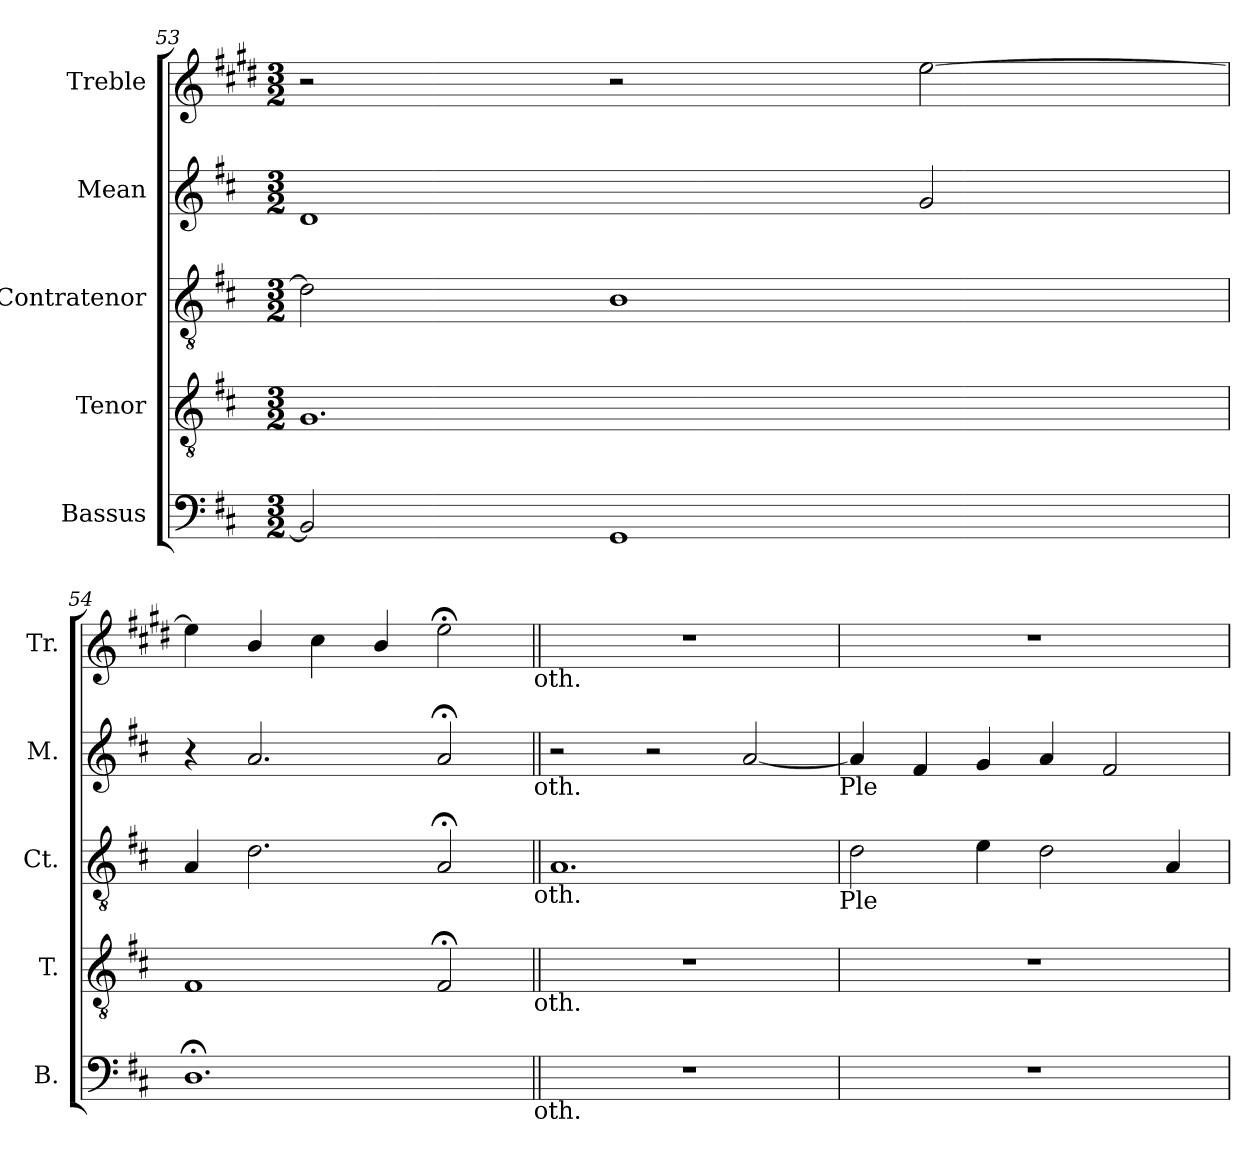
**kern	**kern	**kern	**kern	**kern
*part5	*part4	*part3	*part2	*part1
*staff5	*staff4	*staff3	*staff2	*staff1
*I"Bassus	*I"Tenor	*I"Contratenor	*I"Mean	*I"Treble
*I'B.	*I'T.	*I'Ct.	*I'M.	*I'Tr.
!!LO:PB:g=z
*clefF4	*clefGv2	*clefGv2	*clefG2	*clefG2
*ITrd7c12	*	*	*	*ITrd1c2
*k[f#c#]	*k[f#c#]	*k[f#c#]	*k[f#c#]	*k[f#c#]
*D:	*D:	*D:	*D:	*D:
*M3/2	*M3/2	*M3/2	*M3/2	*M3/2
=53	=53	=53	=53	=53
2BBB/]	1.G	2d\]	1d	2r
1GGG	.	1B	.	2r
.	.	.	2g/	[>2dd\
=54	=54	=54	=54	=54
1.DD;<	1F#	4A/	4r	4dd\]
.	.	2.d\	2.a/	4a/
.	.	.	.	4b\
.	.	.	.	4a/
.	2F#;/	2A;/	2a;/	2dd;<\
!	!	!	!	!LO:TX:b:t=oth.
!	!	!	!LO:TX:b:t=oth.	!
!	!	!LO:TX:b:t=oth.	!	!
!	!LO:TX:b:t=oth.	!	!	!
!LO:TX:b:t=oth.	!	!	!	!
=55||	=55||	=55||	=55||	=55||
!LO:N:vis=1	!LO:N:vis=1	!	!	!LO:N:vis=1
1.r	1.r	1.A	2r	1.r
.	.	.	2r	.
.	.	.	[<2a/	.
!	!	!	!LO:TX:b:t=Ple	!
!	!	!LO:TX:b:t=Ple	!	!
=56	=56	=56	=56	=56
!LO:N:vis=1	!LO:N:vis=1	!	!	!LO:N:vis=1
1.r	1.r	2d\	4a/]	1.r
.	.	.	4f#/	.
.	.	4e\	4g/	.
.	.	2d\	4a/	.
.	.	.	2f#/	.
.	.	4A/	.	.
=	=	=	=	=
*-	*-	*-	*-	*-
